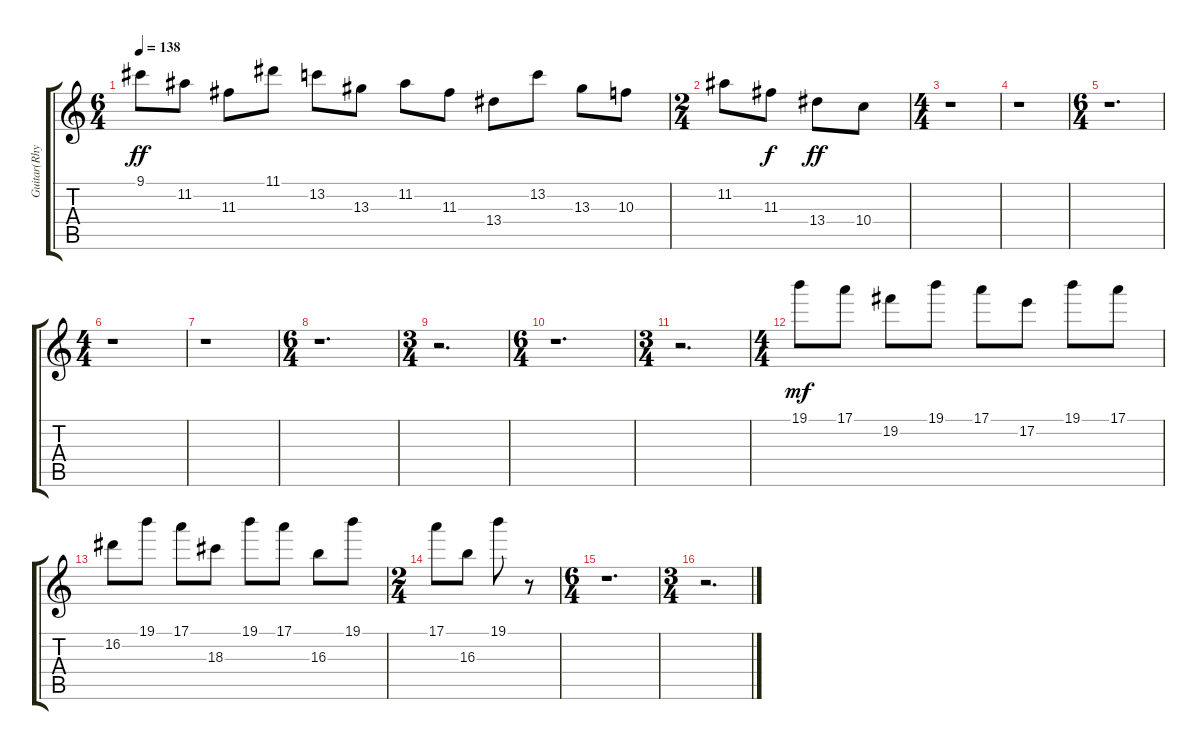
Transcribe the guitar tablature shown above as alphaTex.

\track ("Guitar(Rhythm)" "Guitar(Rhy") {instrument overdrivenguitar}
\staff {score tabs}
\tuning (E4 B3 G3 D3 A2 E2) {hide}
\ts (6 4)
\tempo 138
\clef g2
\ks c
9.1.8{dy ff} 11.2.8 11.3.8 11.1.8 13.2.8 13.3.8 11.2.8 11.3.8 13.4.8 13.2.8 13.3.8 10.3.8 |
\ts (2 4)
11.2.8 11.3.8{dy f} 13.4.8{dy ff} 10.4.8 |
\ts (4 4)
r.1 |
r.1 |
\ts (6 4)
r.1{d} |
\ts (4 4)
r.1 |
r.1 |
\ts (6 4)
r.1{d} |
\ts (3 4)
r.2{d} |
\ts (6 4)
r.1{d} |
\ts (3 4)
r.2{d} |
\ts (4 4)
19.1.8{dy mf} 17.1.8 19.2.8 19.1.8 17.1.8 17.2.8 19.1.8 17.1.8 |
16.2.8 19.1.8 17.1.8 18.3.8 19.1.8 17.1.8 16.3.8 19.1.8 |
\ts (2 4)
17.1.8 16.3.8 19.1.8 r.8 |
\ts (6 4)
r.1{d} |
\ts (3 4)
r.2{d}
